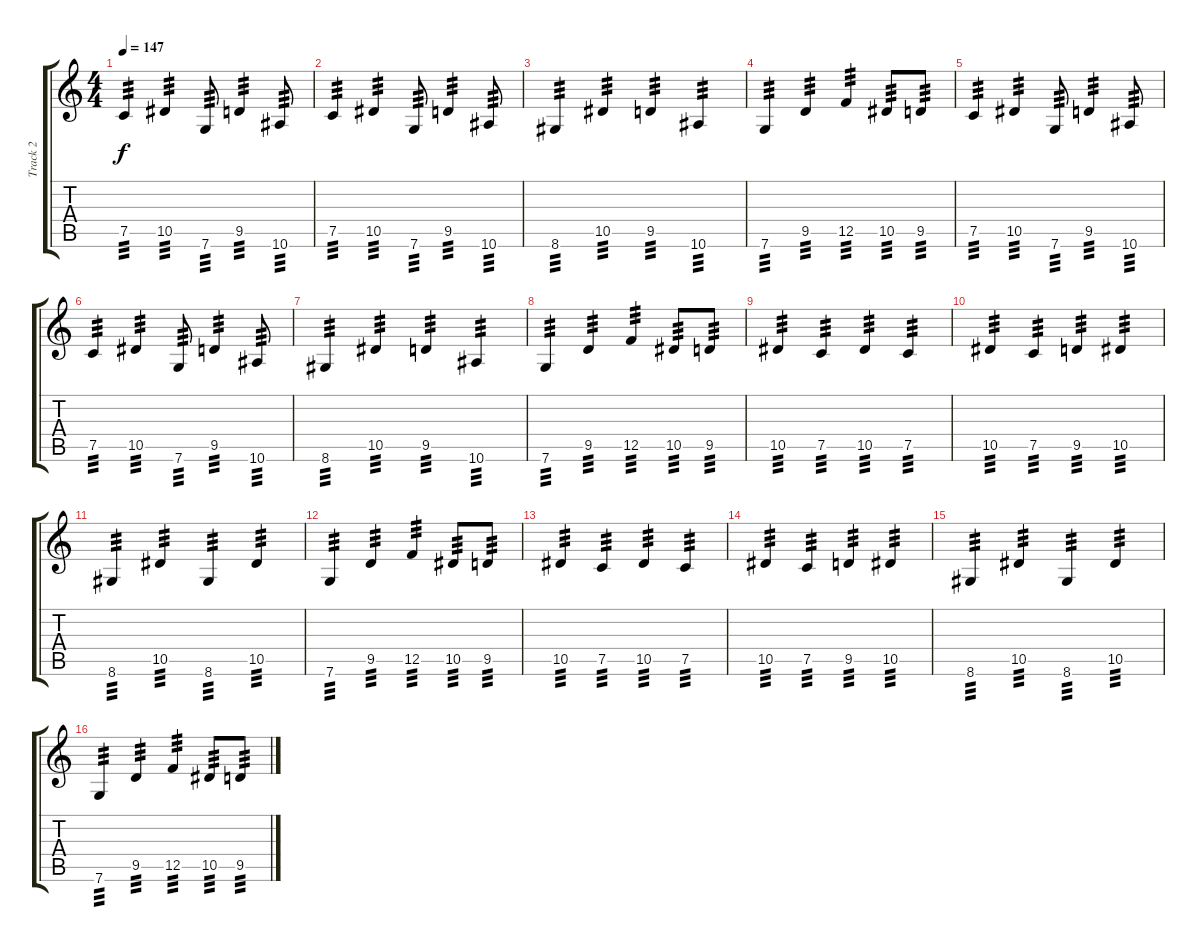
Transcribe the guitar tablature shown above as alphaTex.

\track ("Track 2" "Track 2") {instrument distortionguitar}
\staff {score tabs}
\tuning (C4 G3 Eb3 Bb2 F2 C2) {hide}
\ts (4 4)
\tempo 147
\clef g2
\ks c
7.5.4{tp 3 dy f} 10.5.4{tp 3} 7.6.8{tp 3} 9.5.4{tp 3} 10.6.8{tp 3} |
7.5.4{tp 3} 10.5.4{tp 3} 7.6.8{tp 3} 9.5.4{tp 3} 10.6.8{tp 3} |
8.6.4{tp 3} 10.5.4{tp 3} 9.5.4{tp 3} 10.6.4{tp 3} |
7.6.4{tp 3} 9.5.4{tp 3} 12.5.4{tp 3} 10.5.8{tp 3} 9.5.8{tp 3} |
7.5.4{tp 3} 10.5.4{tp 3} 7.6.8{tp 3} 9.5.4{tp 3} 10.6.8{tp 3} |
7.5.4{tp 3} 10.5.4{tp 3} 7.6.8{tp 3} 9.5.4{tp 3} 10.6.8{tp 3} |
8.6.4{tp 3} 10.5.4{tp 3} 9.5.4{tp 3} 10.6.4{tp 3} |
7.6.4{tp 3} 9.5.4{tp 3} 12.5.4{tp 3} 10.5.8{tp 3} 9.5.8{tp 3} |
10.5.4{tp 3} 7.5.4{tp 3} 10.5.4{tp 3} 7.5.4{tp 3} |
10.5.4{tp 3} 7.5.4{tp 3} 9.5.4{tp 3} 10.5.4{tp 3} |
8.6.4{tp 3} 10.5.4{tp 3} 8.6.4{tp 3} 10.5.4{tp 3} |
7.6.4{tp 3} 9.5.4{tp 3} 12.5.4{tp 3} 10.5.8{tp 3} 9.5.8{tp 3} |
10.5.4{tp 3} 7.5.4{tp 3} 10.5.4{tp 3} 7.5.4{tp 3} |
10.5.4{tp 3} 7.5.4{tp 3} 9.5.4{tp 3} 10.5.4{tp 3} |
8.6.4{tp 3} 10.5.4{tp 3} 8.6.4{tp 3} 10.5.4{tp 3} |
7.6.4{tp 3} 9.5.4{tp 3} 12.5.4{tp 3} 10.5.8{tp 3} 9.5.8{tp 3}
